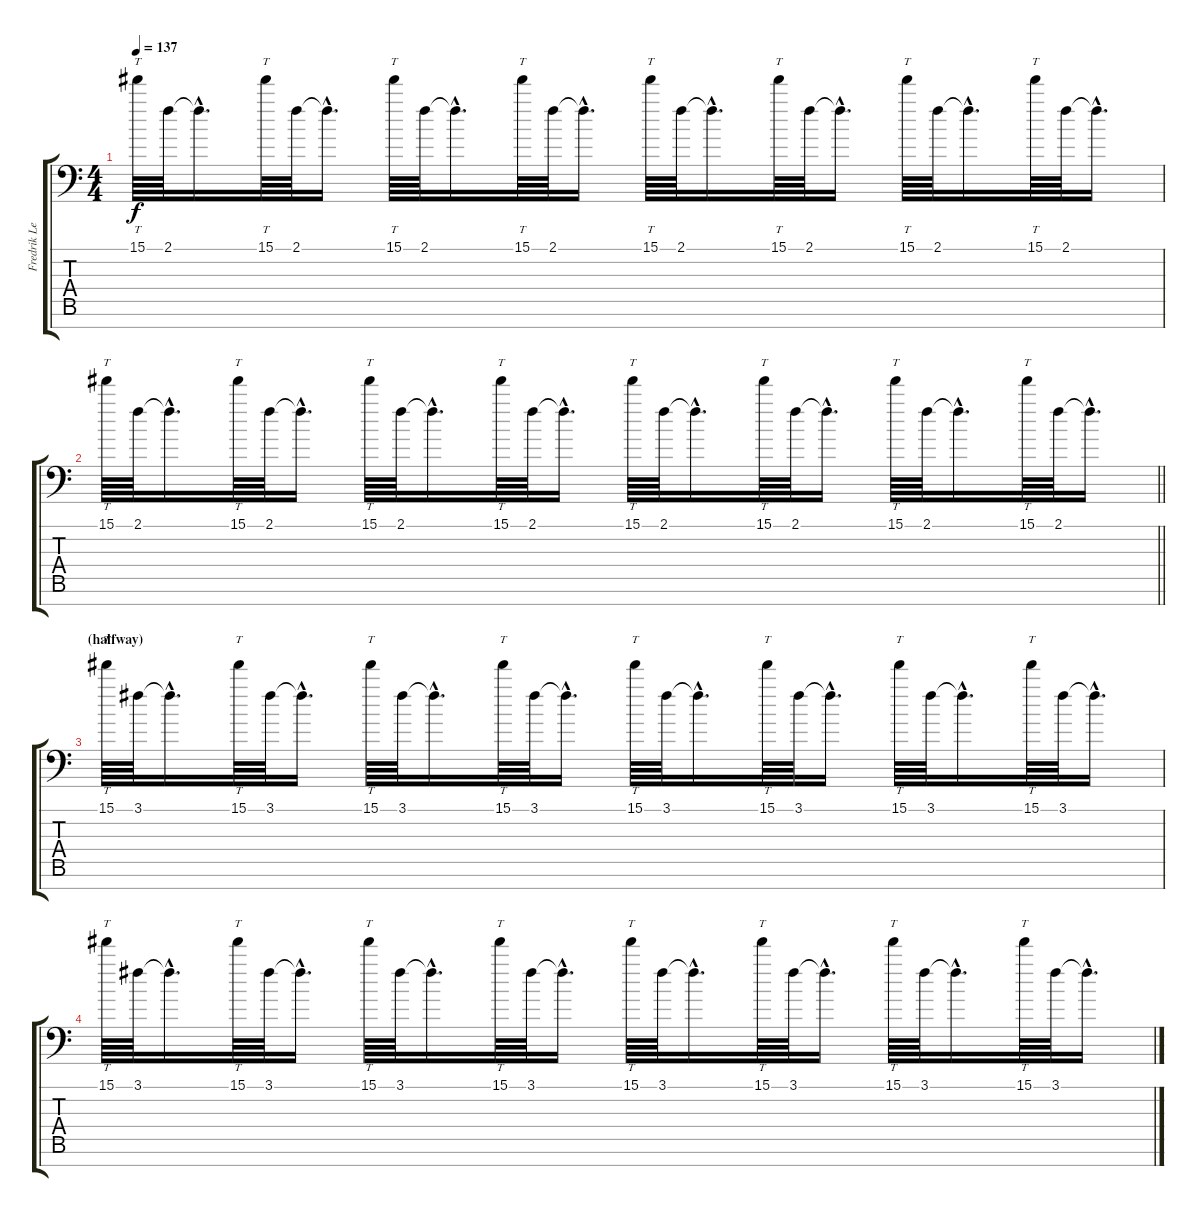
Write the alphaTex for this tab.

\track ("Fredrik Lead" "Fredrik Le") {instrument overdrivenguitar}
\staff {score tabs}
\tuning (Eb4 Bb3 Gb3 Db3 Ab2 Eb2 Bb1) {hide}
\ts (4 4)
\tempo 137
\clef f4
\ks c
15.1.64{tt dy f} 2.1.64 2.1{hac t}.16{d} 15.1.64{tt} 2.1.64 2.1{hac t}.16{d} 15.1.64{tt} 2.1.64 2.1{hac t}.16{d} 15.1.64{tt} 2.1.64 2.1{hac t}.16{d} 15.1.64{tt} 2.1.64 2.1{hac t}.16{d} 15.1.64{tt} 2.1.64 2.1{hac t}.16{d} 15.1.64{tt} 2.1.64 2.1{hac t}.16{d} 15.1.64{tt} 2.1.64 2.1{hac t}.16{d} |
\barLineRight lightlight
15.1.64{tt} 2.1.64 2.1{hac t}.16{d} 15.1.64{tt} 2.1.64 2.1{hac t}.16{d} 15.1.64{tt} 2.1.64 2.1{hac t}.16{d} 15.1.64{tt} 2.1.64 2.1{hac t}.16{d} 15.1.64{tt} 2.1.64 2.1{hac t}.16{d} 15.1.64{tt} 2.1.64 2.1{hac t}.16{d} 15.1.64{tt} 2.1.64 2.1{hac t}.16{d} 15.1.64{tt} 2.1.64 2.1{hac t}.16{d} |
\section ("" "(halfway)")
15.1.64{tt} 3.1.64 3.1{hac t}.16{d} 15.1.64{tt} 3.1.64 3.1{hac t}.16{d} 15.1.64{tt} 3.1.64 3.1{hac t}.16{d} 15.1.64{tt} 3.1.64 3.1{hac t}.16{d} 15.1.64{tt} 3.1.64 3.1{hac t}.16{d} 15.1.64{tt} 3.1.64 3.1{hac t}.16{d} 15.1.64{tt} 3.1.64 3.1{hac t}.16{d} 15.1.64{tt} 3.1.64 3.1{hac t}.16{d} |
15.1.64{tt} 3.1.64 3.1{hac t}.16{d} 15.1.64{tt} 3.1.64 3.1{hac t}.16{d} 15.1.64{tt} 3.1.64 3.1{hac t}.16{d} 15.1.64{tt} 3.1.64 3.1{hac t}.16{d} 15.1.64{tt} 3.1.64 3.1{hac t}.16{d} 15.1.64{tt} 3.1.64 3.1{hac t}.16{d} 15.1.64{tt} 3.1.64 3.1{hac t}.16{d} 15.1.64{tt} 3.1.64 3.1{hac t}.16{d}
